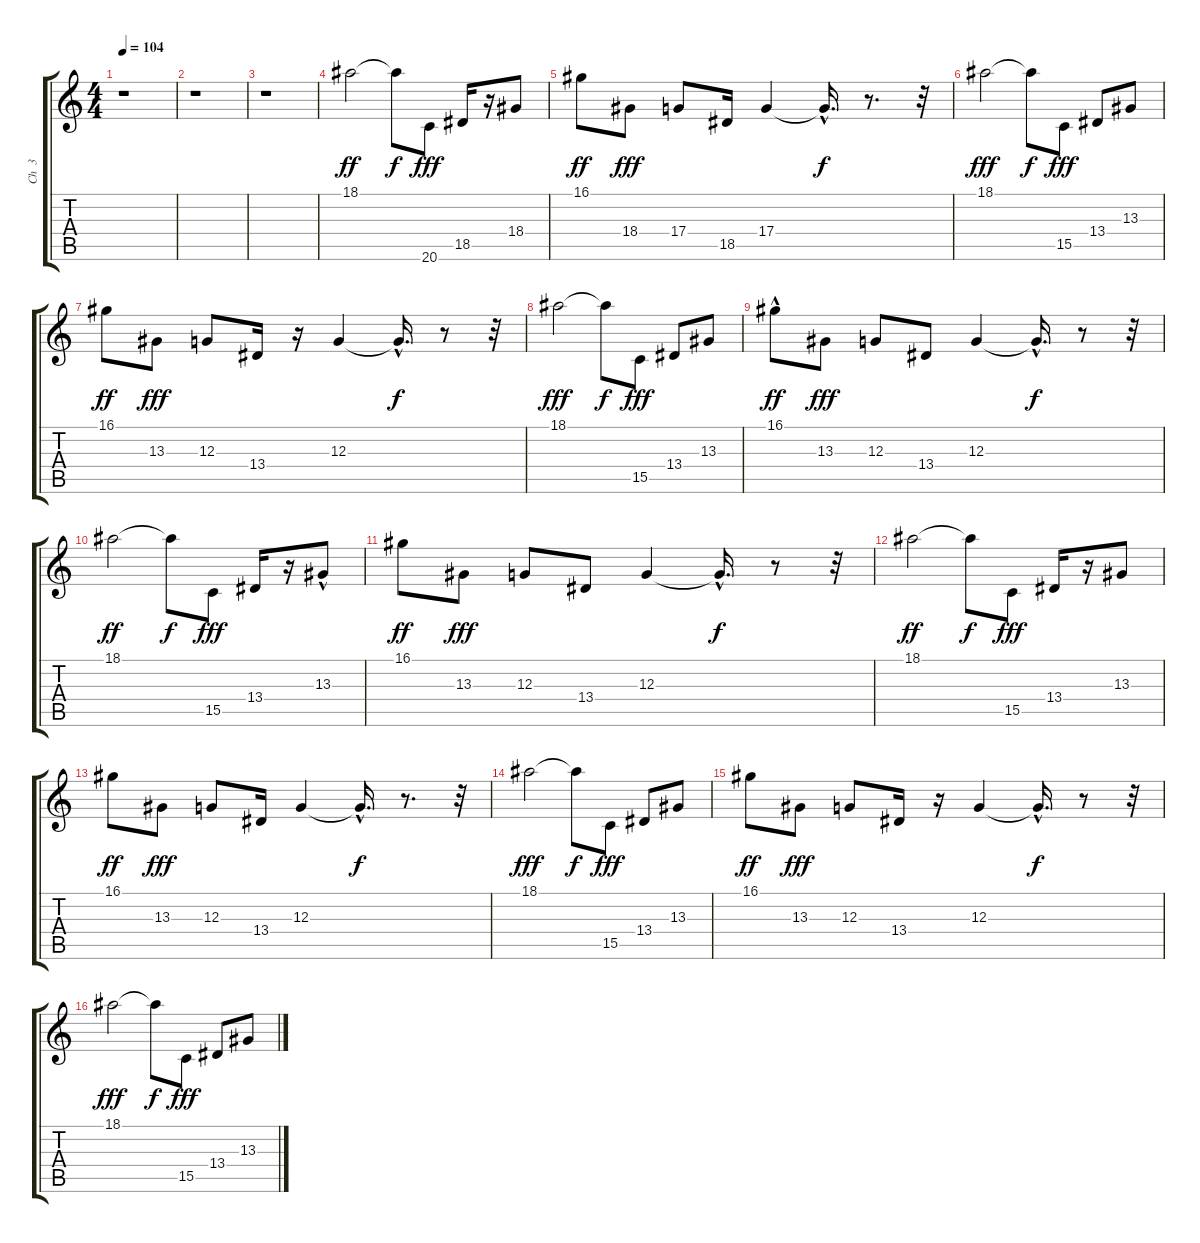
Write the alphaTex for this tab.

\track ("Ch  3   " "Ch  3   ") {instrument sitar}
\staff {score tabs}
\tuning (E4 B3 G3 D3 A2 E2) {hide}
\ts (4 4)
\tempo 104
\clef g2
\ks c
r.1{dy fff} |
r.1 |
r.1 |
18.1.2{dy ff} 18.1{t}.8{dy f} 20.6.8{dy fff} 18.5.16 r.16 18.4.8 |
16.1.8{dy ff} 18.4.8{dy fff} 17.4.8 18.5.16 17.4.4 17.4{hac t}.16{d dy f} r.8{d} r.32 |
18.1.2{dy fff} 18.1{t}.8{dy f} 15.5.8{dy fff} 13.4.8 13.3.8 |
16.1.8{dy ff} 13.3.8{dy fff} 12.3.8 13.4.16 r.16 12.3.4 12.3{hac t}.16{d dy f} r.8 r.32 |
18.1.2{dy fff} 18.1{t}.8{dy f} 15.5.8{dy fff} 13.4.8 13.3.8 |
16.1{hac}.8{dy ff} 13.3.8{dy fff} 12.3.8 13.4.8 12.3.4 12.3{hac t}.16{d dy f} r.8 r.32 |
18.1.2{dy ff} 18.1{t}.8{dy f} 15.5.8{dy fff} 13.4.16 r.16 13.3{hac}.8 |
16.1.8{dy ff} 13.3.8{dy fff} 12.3.8 13.4.8 12.3.4 12.3{hac t}.16{d dy f} r.8 r.32 |
18.1.2{dy ff} 18.1{t}.8{dy f} 15.5.8{dy fff} 13.4.16 r.16 13.3.8 |
16.1.8{dy ff} 13.3.8{dy fff} 12.3.8 13.4.16 12.3.4 12.3{hac t}.16{d dy f} r.8{d} r.32 |
18.1.2{dy fff} 18.1{t}.8{dy f} 15.5.8{dy fff} 13.4.8 13.3.8 |
16.1.8{dy ff} 13.3.8{dy fff} 12.3.8 13.4.16 r.16 12.3.4 12.3{hac t}.16{d dy f} r.8 r.32 |
18.1.2{dy fff} 18.1{t}.8{dy f} 15.5.8{dy fff} 13.4.8 13.3.8
